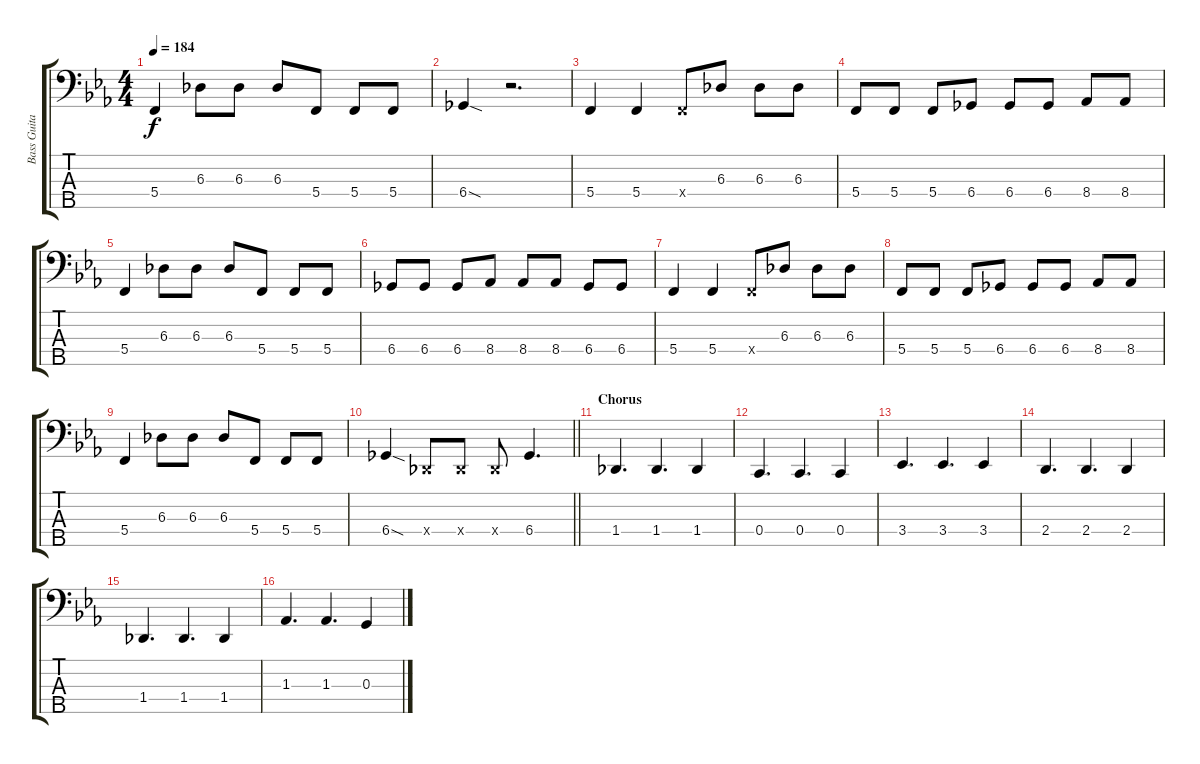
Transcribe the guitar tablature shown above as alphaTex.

\track ("Bass Guitar" "Bass Guita") {instrument electricbassfinger}
\staff {score tabs}
\tuning (F2 C2 G1 C1 A0) {hide}
\ts (4 4)
\tempo 184
\clef f4
\ks eb
5.4.4{dy f} 6.3.8 6.3.8 6.3.8 5.4.8 5.4.8 5.4.8 |
6.4{sod}.4 r.2{d} |
5.4.4 5.4.4 5.4{x}.8 6.3.8 6.3.8 6.3.8 |
5.4.8 5.4.8 5.4.8 6.4.8 6.4.8 6.4.8 8.4.8 8.4.8 |
5.4.4 6.3.8 6.3.8 6.3.8 5.4.8 5.4.8 5.4.8 |
6.4.8 6.4.8 6.4.8 8.4.8 8.4.8 8.4.8 6.4.8 6.4.8 |
5.4.4 5.4.4 5.4{x}.8 6.3.8 6.3.8 6.3.8 |
5.4.8 5.4.8 5.4.8 6.4.8 6.4.8 6.4.8 8.4.8 8.4.8 |
5.4.4 6.3.8 6.3.8 6.3.8 5.4.8 5.4.8 5.4.8 |
\barLineRight lightlight
6.4{sod}.4 1.4{x}.8 1.4{x}.8 1.4{x}.8 6.4.4{d} |
\section ("" "Chorus")
1.4.4{d} 1.4.4{d} 1.4.4 |
0.4.4{d} 0.4.4{d} 0.4.4 |
3.4.4{d} 3.4.4{d} 3.4.4 |
2.4.4{d} 2.4.4{d} 2.4.4 |
1.4.4{d} 1.4.4{d} 1.4.4 |
1.3.4{d} 1.3.4{d} 0.3.4
